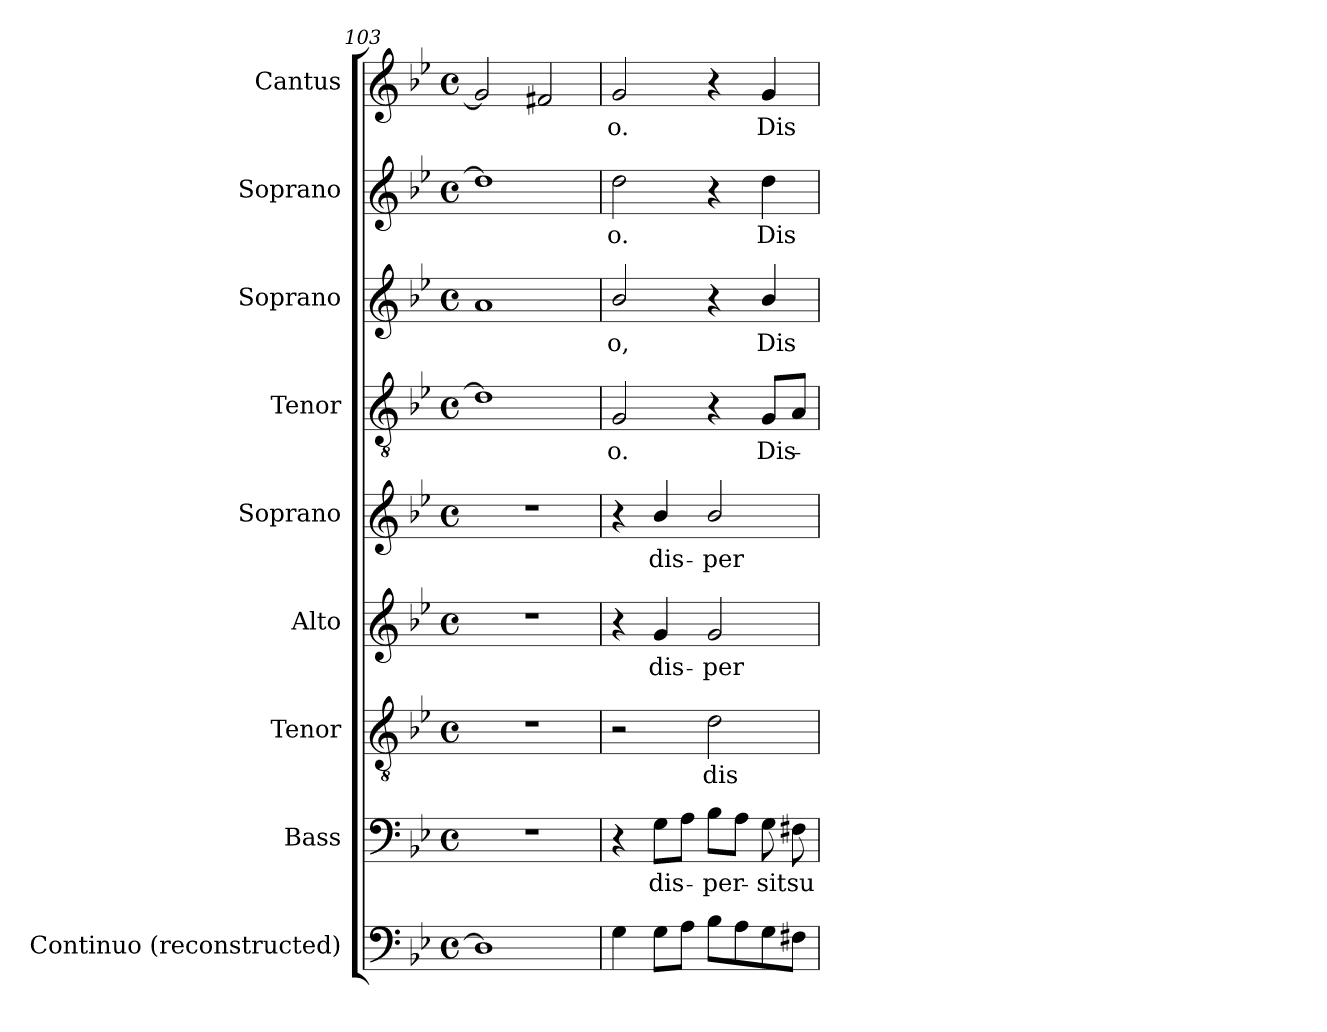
**kern	**kern	**text	**kern	**text	**kern	**text	**kern	**text	**kern	**text	**kern	**text	**kern	**text	**kern	**text
*part9	*part8	*part8	*part7	*part7	*part6	*part6	*part5	*part5	*part4	*part4	*part3	*part3	*part2	*part2	*part1	*part1
*staff9	*staff8	*staff8	*staff7	*staff7	*staff6	*staff6	*staff5	*staff5	*staff4	*staff4	*staff3	*staff3	*staff2	*staff2	*staff1	*staff1
*I"Continuo (reconstructed)	*I"Bass	*	*I"Tenor	*	*I"Alto	*	*I"Soprano	*	*I"Tenor	*	*I"Soprano	*	*I"Soprano	*	*I"Cantus	*
*I'Cont.	*I'B.	*	*I'T.	*	*I'A.	*	*I'S.	*	*I'T.	*	*I'S.	*	*I'S.	*	*	*
!!LO:LB:g=z
*clefF4	*clefF4	*	*clefGv2	*	*clefG2	*	*clefG2	*	*clefGv2	*	*clefG2	*	*clefG2	*	*clefG2	*
*	*	*	*ITrd7c12	*	*	*	*	*	*ITrd7c12	*	*	*	*	*	*	*
*k[b-e-]	*k[b-e-]	*	*k[b-e-]	*	*k[b-e-]	*	*k[b-e-]	*	*k[b-e-]	*	*k[b-e-]	*	*k[b-e-]	*	*k[b-e-]	*
*g:	*g:	*	*g:	*	*g:	*	*g:	*	*g:	*	*g:	*	*g:	*	*g:	*
*M4/4	*M4/4	*	*M4/4	*	*M4/4	*	*M4/4	*	*M4/4	*	*M4/4	*	*M4/4	*	*M4/4	*
*met(c)	*met(c)	*	*met(c)	*	*met(c)	*	*met(c)	*	*met(c)	*	*met(c)	*	*met(c)	*	*met(c)	*
=103	=103	=103	=103	=103	=103	=103	=103	=103	=103	=103	=103	=103	=103	=103	=103	=103
1Di]	1r	.	1r	.	1r	.	1r	.	1Di]	.	1ai	.	1ddi]	.	2gi/]	.
.	.	.	.	.	.	.	.	.	.	.	.	.	.	.	2f#Xi/	.
=104	=104	=104	=104	=104	=104	=104	=104	=104	=104	=104	=104	=104	=104	=104	=104	=104
!	!	!	!	!	!	!	!	!	!	!LO:LY:b:color=#000000	!	!	!	!	!	!
!	!	!	!	!	!	!	!	!	!	!	!	!LO:LY:b:color=#000000	!	!	!	!
!	!	!	!	!	!	!	!	!	!	!	!	!	!	!LO:LY:b:color=#000000	!	!
!	!	!	!	!	!	!	!	!	!	!	!	!	!	!	!	!LO:LY:b:color=#000000
4Gi\	4r	.	2r	.	4r	.	4r	.	2GGi/	-o.	2b-i/	-o,	2ddi\	-o.	2gi/	-o.
!	!	!LO:LY:b:color=#000000	!	!	!	!	!	!	!	!	!	!	!	!	!	!
!	!	!	!	!	!	!LO:LY:b:color=#000000	!	!	!	!	!	!	!	!	!	!
!	!	!	!	!	!	!	!	!LO:LY:b:color=#000000	!	!	!	!	!	!	!	!
8Gi\L	8Gi\L	dis-	.	.	4gi/	dis-	4b-i/	dis-	.	.	.	.	.	.	.	.
8Ai\J	8Ai\J	.	.	.	.	.	.	.	.	.	.	.	.	.	.	.
!	!	!LO:LY:b:color=#000000	!	!	!	!	!	!	!	!	!	!	!	!	!	!
!	!	!	!	!LO:LY:b:color=#000000	!	!	!	!	!	!	!	!	!	!	!	!
!	!	!	!	!	!	!LO:LY:b:color=#000000	!	!	!	!	!	!	!	!	!	!
!	!	!	!	!	!	!	!	!LO:LY:b:color=#000000	!	!	!	!	!	!	!	!
8B-i\L	8B-i\L	-per-	2Di\	dis-	2gi/	-per-	2b-i/	-per-	4r	.	4r	.	4r	.	4r	.
8Ai\	8Ai\J	.	.	.	.	.	.	.	.	.	.	.	.	.	.	.
!	!	!LO:LY:b:color=#000000	!	!	!	!	!	!	!	!	!	!	!	!	!	!
!	!	!	!	!	!	!	!	!	!	!LO:LY:b:color=#000000	!	!	!	!	!	!
!	!	!	!	!	!	!	!	!	!	!	!	!LO:LY:b:color=#000000	!	!	!	!
!	!	!	!	!	!	!	!	!	!	!	!	!	!	!LO:LY:b:color=#000000	!	!
!	!	!	!	!	!	!	!	!	!	!	!	!	!	!	!	!LO:LY:b:color=#000000
8Gi\	8Gi\	-sit	.	.	.	.	.	.	8GGi/L	Dis-	4b-i/	Dis	4ddi\	Dis-	4gi/	Dis-
!	!	!LO:LY:b:color=#000000	!	!	!	!	!	!	!	!	!	!	!	!	!	!
8F#Xi\J	8F#Xi\	su-	.	.	.	.	.	.	8AAi/J	.	.	.	.	.	.	.
=	=	=	=	=	=	=	=	=	=	=	=	=	=	=	=	=
*-	*-	*-	*-	*-	*-	*-	*-	*-	*-	*-	*-	*-	*-	*-	*-	*-
